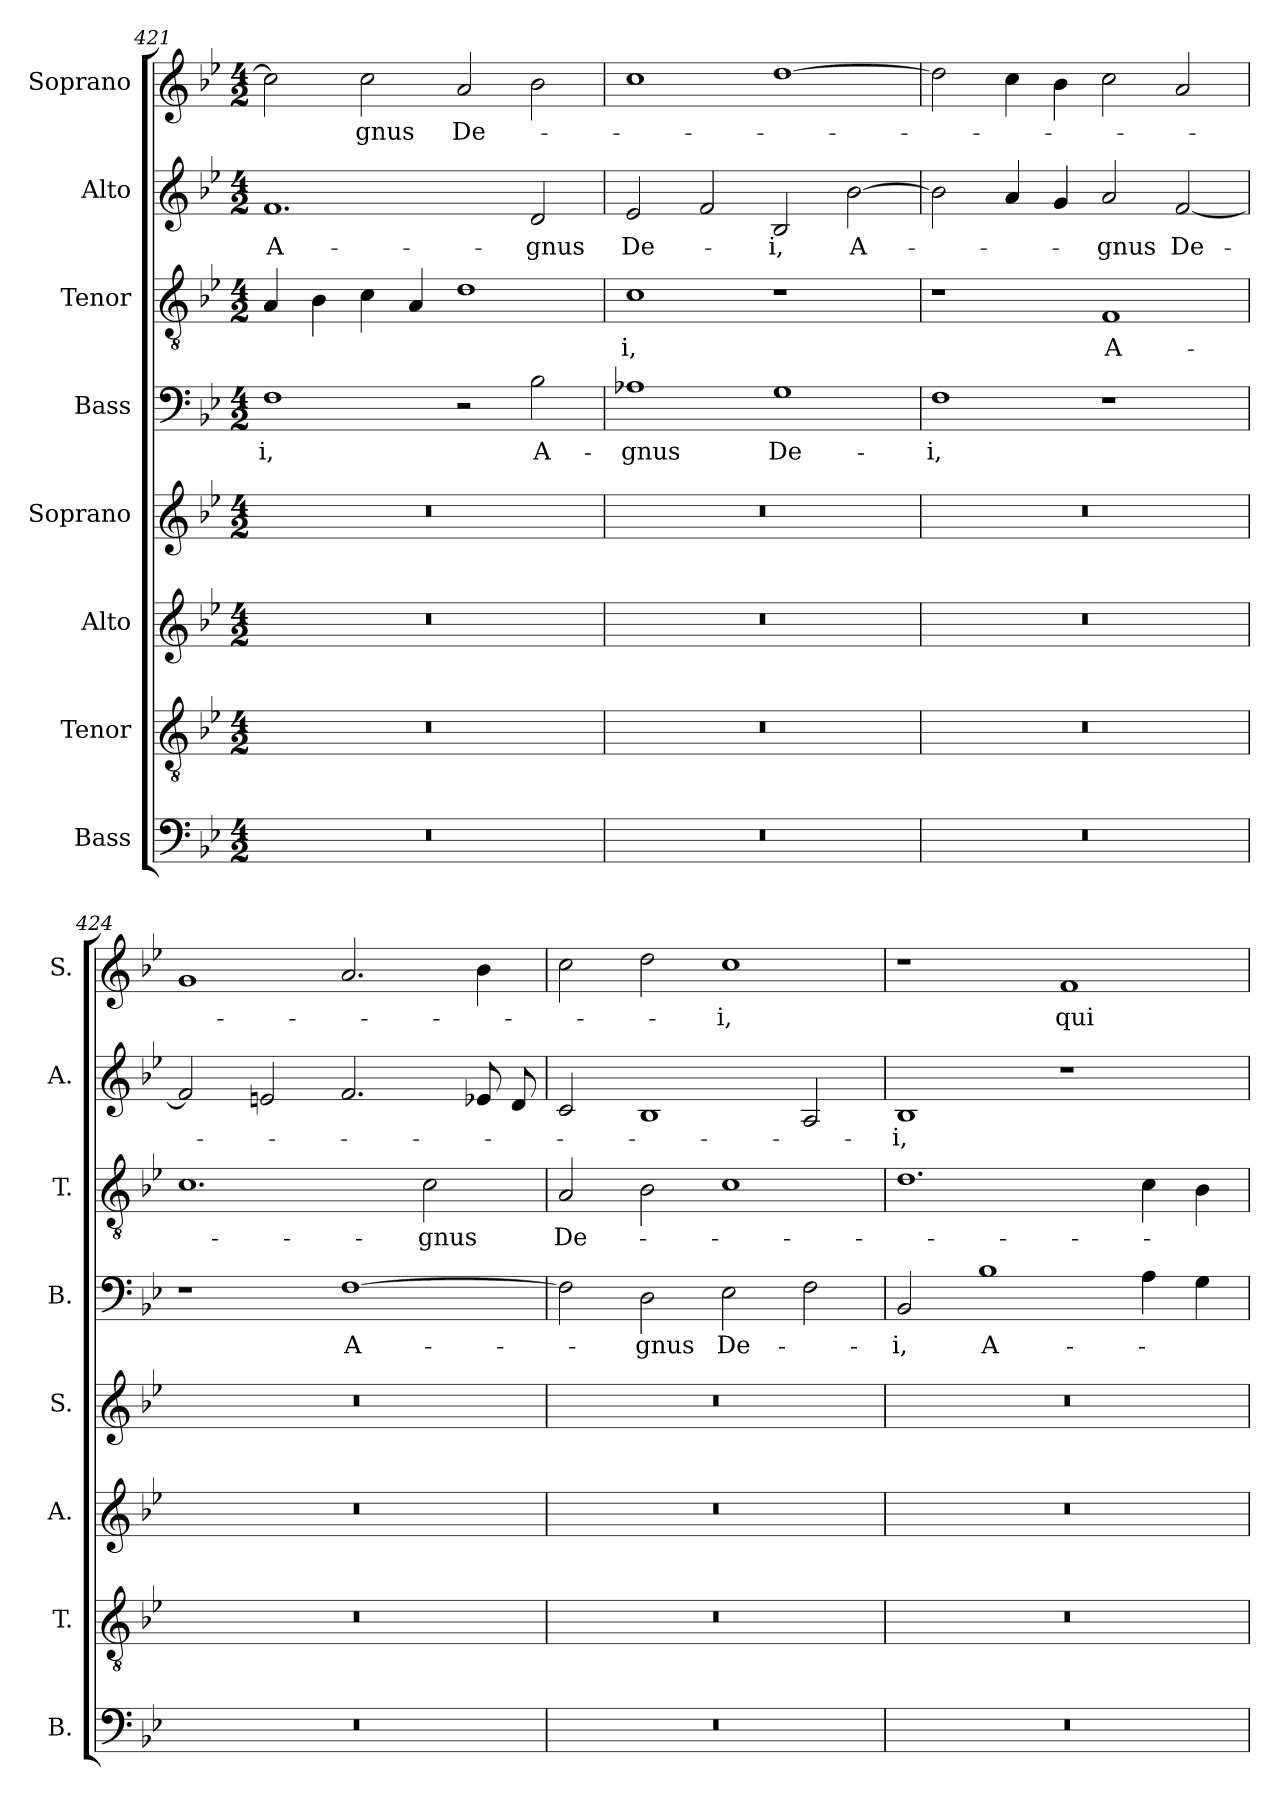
**kern	**kern	**kern	**kern	**kern	**text	**kern	**text	**kern	**text	**kern	**text
*part8	*part7	*part6	*part5	*part4	*part4	*part3	*part3	*part2	*part2	*part1	*part1
*staff8	*staff7	*staff6	*staff5	*staff4	*staff4	*staff3	*staff3	*staff2	*staff2	*staff1	*staff1
*I"Bass	*I"Tenor	*I"Alto	*I"Soprano	*I"Bass	*	*I"Tenor	*	*I"Alto	*	*I"Soprano	*
*I'B.	*I'T.	*I'A.	*I'S.	*I'B.	*	*I'T.	*	*I'A.	*	*I'S.	*
*clefF4	*clefGv2	*clefG2	*clefG2	*clefF4	*	*clefGv2	*	*clefG2	*	*clefG2	*
*	*ITrd7c12	*	*	*	*	*ITrd7c12	*	*	*	*	*
*k[b-e-]	*k[b-e-]	*k[b-e-]	*k[b-e-]	*k[b-e-]	*	*k[b-e-]	*	*k[b-e-]	*	*k[b-e-]	*
*B-:	*B-:	*B-:	*B-:	*B-:	*	*B-:	*	*B-:	*	*B-:	*
*M4/2	*M4/2	*M4/2	*M4/2	*M4/2	*	*M4/2	*	*M4/2	*	*M4/2	*
=421	=421	=421	=421	=421	=421	=421	=421	=421	=421	=421	=421
!LO:N:vis=1	!LO:N:vis=1	!LO:N:vis=1	!LO:N:vis=1	!	!	!	!	!	!	!	!
!	!	!	!	!	!LO:LY:b:color=#000000	!	!	!	!	!	!
!	!	!	!	!	!	!	!	!	!LO:LY:b:color=#000000	!	!
0r	0r	0r	0r	1Fi	-i,	4AAi/	.	1.fi	A-	2cci\]	.
.	.	.	.	.	.	4BB-i\	.	.	.	.	.
!	!	!	!	!	!	!	!	!	!	!	!LO:LY:b:color=#000000
.	.	.	.	.	.	4Ci\	.	.	.	2cci\	-gnus
.	.	.	.	.	.	4AAi/	.	.	.	.	.
!	!	!	!	!	!	!	!	!	!	!	!LO:LY:b:color=#000000
.	.	.	.	2r	.	1Di	.	.	.	2ai/	De-
!	!	!	!	!	!LO:LY:b:color=#000000	!	!	!	!	!	!
!	!	!	!	!	!	!	!	!	!LO:LY:b:color=#000000	!	!
.	.	.	.	2B-i\	A-	.	.	2di/	-gnus	2b-i\	.
=422	=422	=422	=422	=422	=422	=422	=422	=422	=422	=422	=422
!LO:N:vis=1	!LO:N:vis=1	!LO:N:vis=1	!LO:N:vis=1	!	!	!	!	!	!	!	!
!	!	!	!	!	!LO:LY:b:color=#000000	!	!	!	!	!	!
!	!	!	!	!	!	!	!LO:LY:b:color=#000000	!	!	!	!
!	!	!	!	!	!	!	!	!	!LO:LY:b:color=#000000	!	!
0r	0r	0r	0r	1A-Xi	-gnus	1Ci	-i,	2e-i/	De-	1cci	.
.	.	.	.	.	.	.	.	2fi/	.	.	.
!	!	!	!	!	!LO:LY:b:color=#000000	!	!	!	!	!	!
!	!	!	!	!	!	!	!	!	!LO:LY:b:color=#000000	!	!
.	.	.	.	1Gi	De-	1r	.	2B-i/	-i,	[1ddi	.
!	!	!	!	!	!	!	!	!	!LO:LY:b:color=#000000	!	!
.	.	.	.	.	.	.	.	[2b-i\	A-	.	.
!!LO:LB:g=z
=423	=423	=423	=423	=423	=423	=423	=423	=423	=423	=423	=423
!LO:N:vis=1	!LO:N:vis=1	!LO:N:vis=1	!LO:N:vis=1	!	!	!	!	!	!	!	!
!	!	!	!	!	!LO:LY:b:color=#000000	!	!	!	!	!	!
0r	0r	0r	0r	1Fi	-i,	1r	.	2b-i\]	.	2ddi\]	.
.	.	.	.	.	.	.	.	4ai/	.	4cci\	.
.	.	.	.	.	.	.	.	4gi/	.	4b-i\	.
!	!	!	!	!	!	!	!LO:LY:b:color=#000000	!	!	!	!
!	!	!	!	!	!	!	!	!	!LO:LY:b:color=#000000	!	!
.	.	.	.	1r	.	1FFi	A-	2ai/	-gnus	2cci\	.
!	!	!	!	!	!	!	!	!	!LO:LY:b:color=#000000	!	!
.	.	.	.	.	.	.	.	[2fi/	De-	2ai/	.
=424	=424	=424	=424	=424	=424	=424	=424	=424	=424	=424	=424
!LO:N:vis=1	!LO:N:vis=1	!LO:N:vis=1	!LO:N:vis=1	!	!	!	!	!	!	!	!
0r	0r	0r	0r	1r	.	1.Ci	.	2fi/]	.	1gi	.
.	.	.	.	.	.	.	.	2eni/	.	.	.
!	!	!	!	!	!LO:LY:b:color=#000000	!	!	!	!	!	!
.	.	.	.	[1Fi	A-	.	.	2.fi/	.	2.ai/	.
!	!	!	!	!	!	!	!LO:LY:b:color=#000000	!	!	!	!
.	.	.	.	.	.	2Ci\	-gnus	.	.	.	.
.	.	.	.	.	.	.	.	8e-Xi/	.	4b-i\	.
.	.	.	.	.	.	.	.	8di/	.	.	.
=425	=425	=425	=425	=425	=425	=425	=425	=425	=425	=425	=425
!LO:N:vis=1	!LO:N:vis=1	!LO:N:vis=1	!LO:N:vis=1	!	!	!	!	!	!	!	!
!	!	!	!	!	!	!	!LO:LY:b:color=#000000	!	!	!	!
0r	0r	0r	0r	2Fi\]	.	2AAi/	De-	2ci/	.	2cci\	.
!	!	!	!	!	!LO:LY:b:color=#000000	!	!	!	!	!	!
.	.	.	.	2Di\	-gnus	2BB-i\	.	1B-i	.	2ddi\	.
!	!	!	!	!	!LO:LY:b:color=#000000	!	!	!	!	!	!
!	!	!	!	!	!	!	!	!	!	!	!LO:LY:b:color=#000000
.	.	.	.	2E-i\	De-	1Ci	.	.	.	1cci	-i,
.	.	.	.	2Fi\	.	.	.	2Ai/	.	.	.
=426	=426	=426	=426	=426	=426	=426	=426	=426	=426	=426	=426
!LO:N:vis=1	!LO:N:vis=1	!LO:N:vis=1	!LO:N:vis=1	!	!	!	!	!	!	!	!
!	!	!	!	!	!LO:LY:b:color=#000000	!	!	!	!	!	!
!	!	!	!	!	!	!	!	!	!LO:LY:b:color=#000000	!	!
0r	0r	0r	0r	2BB-i/	-i,	1.Di	.	1B-i	-i,	1r	.
!	!	!	!	!	!LO:LY:b:color=#000000	!	!	!	!	!	!
.	.	.	.	1B-i	A-	.	.	.	.	.	.
!	!	!	!	!	!	!	!	!	!	!	!LO:LY:b:color=#000000
.	.	.	.	.	.	.	.	1r	.	1fi	qui
.	.	.	.	4Ai\	.	4Ci\	.	.	.	.	.
.	.	.	.	4Gi\	.	4BB-i\	.	.	.	.	.
=	=	=	=	=	=	=	=	=	=	=	=
*-	*-	*-	*-	*-	*-	*-	*-	*-	*-	*-	*-
